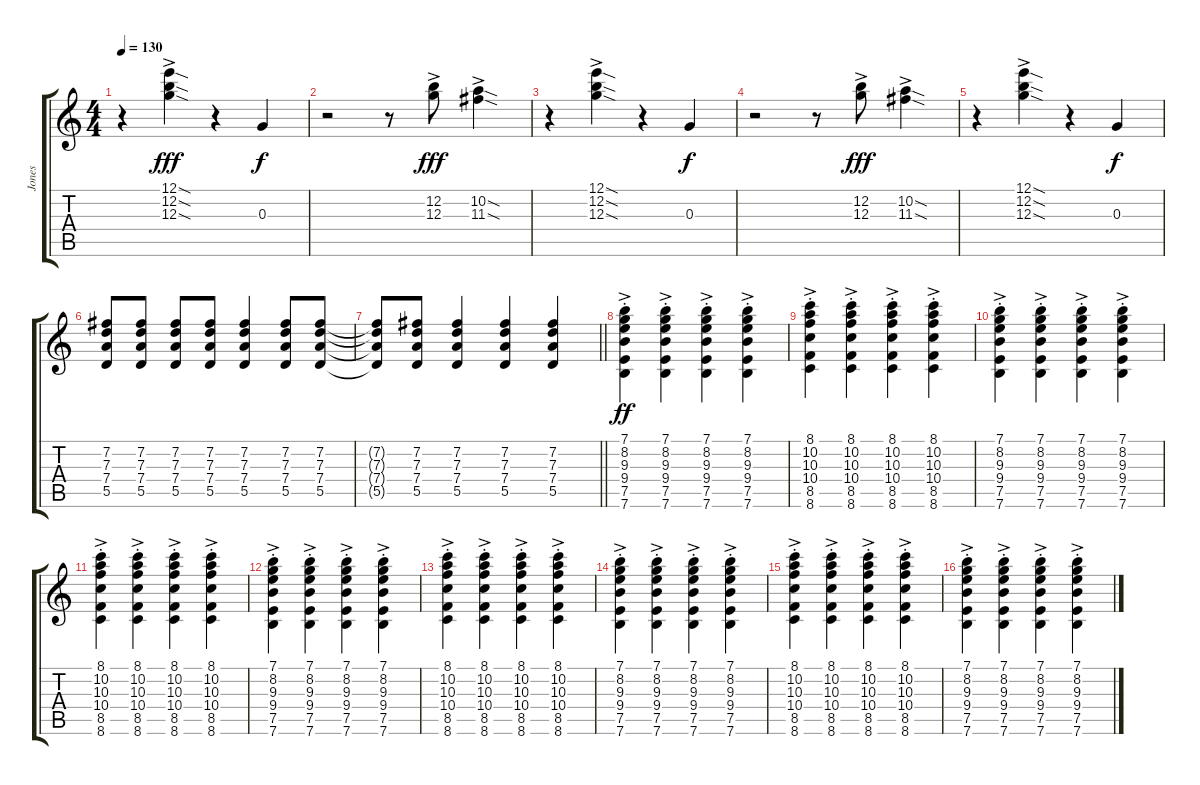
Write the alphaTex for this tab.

\track ("Jones" "Jones") {instrument overdrivenguitar}
\staff {score tabs}
\tuning (E4 B3 G3 D3 A2 E2) {hide}
\ts (4 4)
\tempo 130
\clef g2
\ks c
r.4{dy f} (12.1{sod ac} 12.2{sod ac} 12.3{sod ac}).4{dy fff} r.4 0.3.4{dy f} |
r.2 r.8 (12.2{ac} 12.3{ac}).8{dy fff} (10.2{sod ac} 11.3{sod ac}).4 |
r.4 (12.1{sod ac} 12.2{sod ac} 12.3{sod ac}).4 r.4 0.3.4{dy f} |
r.2 r.8 (12.2{ac} 12.3{ac}).8{dy fff} (10.2{sod ac} 11.3{sod ac}).4 |
r.4 (12.1{sod ac} 12.2{sod ac} 12.3{sod ac}).4 r.4 0.3.4{dy f} |
(7.2 7.3 7.4 5.5).8 (7.2 7.3 7.4 5.5).8 (7.2 7.3 7.4 5.5).8 (7.2 7.3 7.4 5.5).8 (7.2 7.3 7.4 5.5).4 (7.2 7.3 7.4 5.5).8 (7.2 7.3 7.4 5.5).8 |
\barLineRight lightlight
(7.2{t} 7.3{t} 7.4{t} 5.5{t}).8 (7.2 7.3 7.4 5.5).8 (7.2 7.3 7.4 5.5).4 (7.2 7.3 7.4 5.5).4 (7.2 7.3 7.4 5.5).4 |
(7.1{ac st} 8.2{ac st} 9.3{ac st} 9.4{ac st} 7.5{ac st} 7.6{ac st}).4{dy ff} (7.1{ac st} 8.2{ac st} 9.3{ac st} 9.4{ac st} 7.5{ac st} 7.6{ac st}).4 (7.1{ac st} 8.2{ac st} 9.3{ac st} 9.4{ac st} 7.5{ac st} 7.6{ac st}).4 (7.1{ac st} 8.2{ac st} 9.3{ac st} 9.4{ac st} 7.5{ac st} 7.6{ac st}).4 |
(8.1{ac st} 10.2{ac st} 10.3{ac st} 10.4{ac st} 8.5{ac st} 8.6{ac st}).4 (8.1{ac st} 10.2{ac st} 10.3{ac st} 10.4{ac st} 8.5{ac st} 8.6{ac st}).4 (8.1{ac st} 10.2{ac st} 10.3{ac st} 10.4{ac st} 8.5{ac st} 8.6{ac st}).4 (8.1{ac st} 10.2{ac st} 10.3{ac st} 10.4{ac st} 8.5{ac st} 8.6{ac st}).4 |
(7.1{ac st} 8.2{ac st} 9.3{ac st} 9.4{ac st} 7.5{ac st} 7.6{ac st}).4 (7.1{ac st} 8.2{ac st} 9.3{ac st} 9.4{ac st} 7.5{ac st} 7.6{ac st}).4 (7.1{ac st} 8.2{ac st} 9.3{ac st} 9.4{ac st} 7.5{ac st} 7.6{ac st}).4 (7.1{ac st} 8.2{ac st} 9.3{ac st} 9.4{ac st} 7.5{ac st} 7.6{ac st}).4 |
(8.1{ac st} 10.2{ac st} 10.3{ac st} 10.4{ac st} 8.5{ac st} 8.6{ac st}).4 (8.1{ac st} 10.2{ac st} 10.3{ac st} 10.4{ac st} 8.5{ac st} 8.6{ac st}).4 (8.1{ac st} 10.2{ac st} 10.3{ac st} 10.4{ac st} 8.5{ac st} 8.6{ac st}).4 (8.1{ac st} 10.2{ac st} 10.3{ac st} 10.4{ac st} 8.5{ac st} 8.6{ac st}).4 |
(7.1{ac st} 8.2{ac st} 9.3{ac st} 9.4{ac st} 7.5{ac st} 7.6{ac st}).4 (7.1{ac st} 8.2{ac st} 9.3{ac st} 9.4{ac st} 7.5{ac st} 7.6{ac st}).4 (7.1{ac st} 8.2{ac st} 9.3{ac st} 9.4{ac st} 7.5{ac st} 7.6{ac st}).4 (7.1{ac st} 8.2{ac st} 9.3{ac st} 9.4{ac st} 7.5{ac st} 7.6{ac st}).4 |
(8.1{ac st} 10.2{ac st} 10.3{ac st} 10.4{ac st} 8.5{ac st} 8.6{ac st}).4 (8.1{ac st} 10.2{ac st} 10.3{ac st} 10.4{ac st} 8.5{ac st} 8.6{ac st}).4 (8.1{ac st} 10.2{ac st} 10.3{ac st} 10.4{ac st} 8.5{ac st} 8.6{ac st}).4 (8.1{ac st} 10.2{ac st} 10.3{ac st} 10.4{ac st} 8.5{ac st} 8.6{ac st}).4 |
(7.1{ac st} 8.2{ac st} 9.3{ac st} 9.4{ac st} 7.5{ac st} 7.6{ac st}).4 (7.1{ac st} 8.2{ac st} 9.3{ac st} 9.4{ac st} 7.5{ac st} 7.6{ac st}).4 (7.1{ac st} 8.2{ac st} 9.3{ac st} 9.4{ac st} 7.5{ac st} 7.6{ac st}).4 (7.1{ac st} 8.2{ac st} 9.3{ac st} 9.4{ac st} 7.5{ac st} 7.6{ac st}).4 |
(8.1{ac st} 10.2{ac st} 10.3{ac st} 10.4{ac st} 8.5{ac st} 8.6{ac st}).4 (8.1{ac st} 10.2{ac st} 10.3{ac st} 10.4{ac st} 8.5{ac st} 8.6{ac st}).4 (8.1{ac st} 10.2{ac st} 10.3{ac st} 10.4{ac st} 8.5{ac st} 8.6{ac st}).4 (8.1{ac st} 10.2{ac st} 10.3{ac st} 10.4{ac st} 8.5{ac st} 8.6{ac st}).4 |
(7.1{ac st} 8.2{ac st} 9.3{ac st} 9.4{ac st} 7.5{ac st} 7.6{ac st}).4 (7.1{ac st} 8.2{ac st} 9.3{ac st} 9.4{ac st} 7.5{ac st} 7.6{ac st}).4 (7.1{ac st} 8.2{ac st} 9.3{ac st} 9.4{ac st} 7.5{ac st} 7.6{ac st}).4 (7.1{ac st} 8.2{ac st} 9.3{ac st} 9.4{ac st} 7.5{ac st} 7.6{ac st}).4
